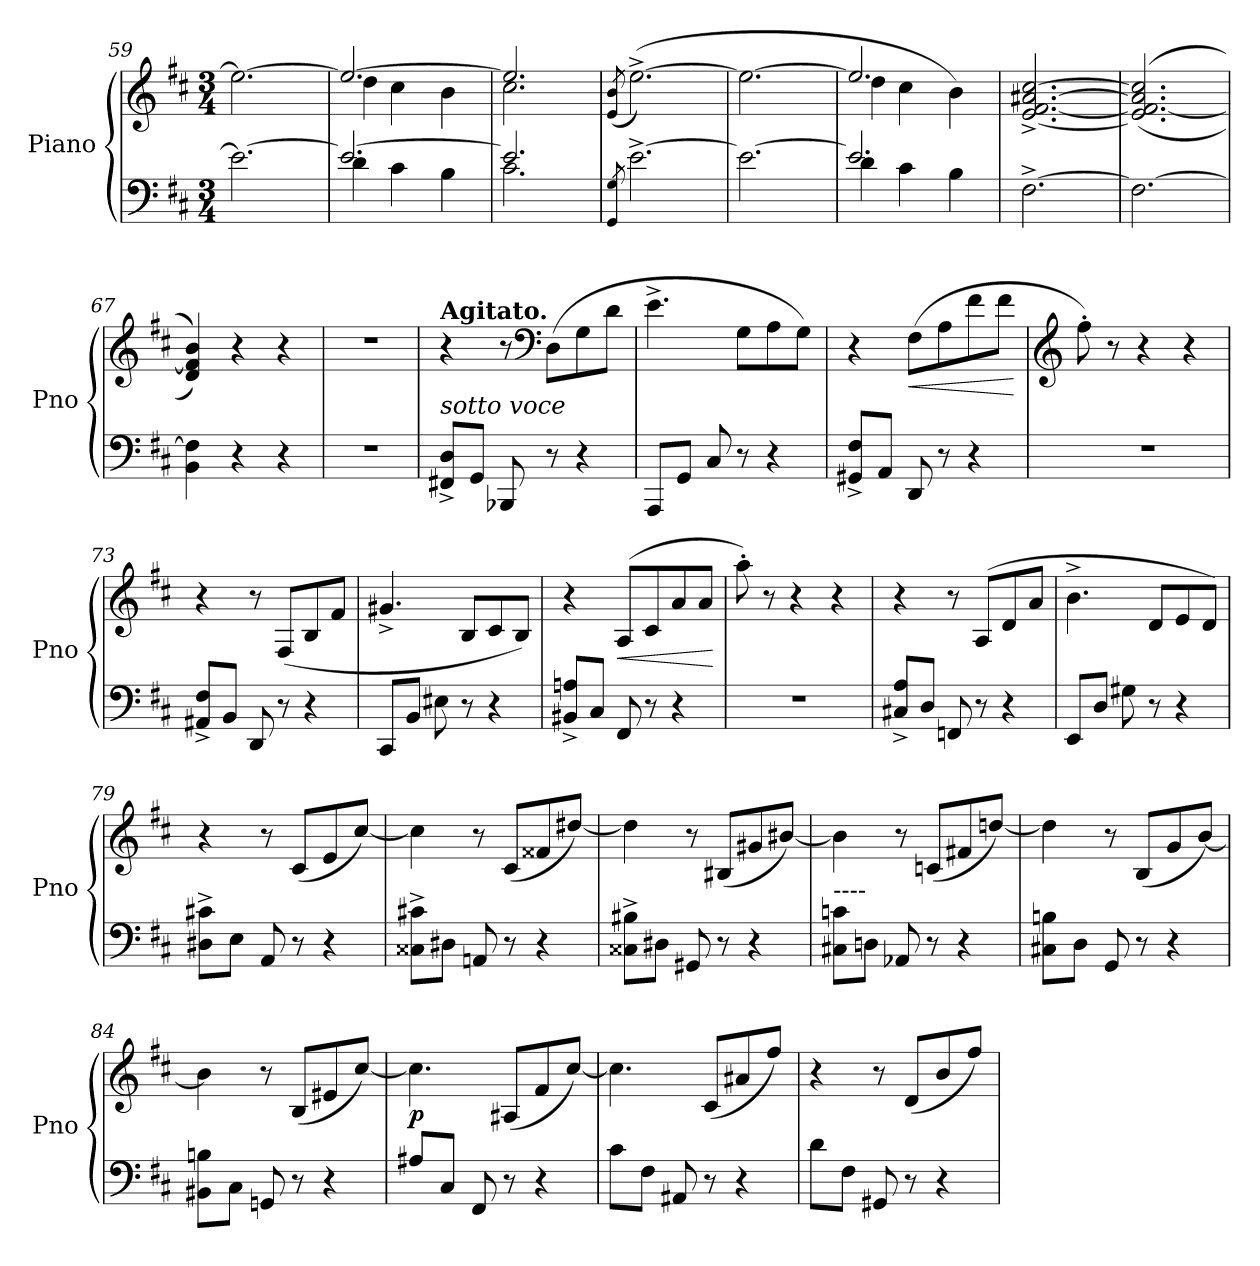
**kern	**kern	**dynam
*part1	*part1	*part1
*staff2	*staff1	*staff1/2
*I"Piano	*	*
*I'Pno	*	*
*clefF4	*clefG2	*
*k[f#c#]	*k[f#c#]	*
*M3/4	*M3/4	*
=59	=59	=59
2.e\_	2.ee\_	.
=60	=60	=60
*^	*^	*
2.e/_	4d\	2.ee/_	4dd\	.
.	4c#\	.	4cc#\	.
.	4B\	.	4b\	.
=61	=61	=61	=61	=61
2.e/]	2.c#\	2.ee/]	2.cc#\	.
*v	*v	*	*	*
*	*v	*v	*
=62	=62	=62
8qGG/ 8qG/	(>8qe/ 8qb/	.
[2.e^\	([2.ee^\)	.
=63	=63	=63
2.e\_	2.ee\_	.
=64	=64	=64
*^	*^	*
2.e/]	4d\	2.ee/]	4dd\	.
.	4c#\	.	4cc#\	.
.	4B\	.	4b\)	.
*v	*v	*	*	*
*	*v	*v	*
=65	=65	=65
[2.F#^\	[2.e/^ [2.f#/^ [2.a#X/^ [2.cc#/^	.
=66	=66	=66
2.F#\_	((2.e/] 2.f#/_ 2.a#/] 2.cc#/]	.
=67	=67	=67
4BB\ 4F#\]	4d/ 4f#/] 4b/))	.
4r	4r	.
4r	4r	.
=68	=68	=68
2.r	2.r	.
!!LO:LB:g=z
=69	=69	=69
!	!LO:TX:a:B:t=Agitato.	!
!LO:TX:a:i:t=sotto voce	!	!
8FF#X/^ 8D/^L	4r	.
8GG/J	.	.
8BBB-X/	8r	.
*	*clefF4	*
8r	(8D\L	.
4r	8G\	.
.	8d\J	.
=70	=70	=70
8AAA/L	4.e^\	.
8GG/J	.	.
8C#/	.	.
8r	8G\L	.
4r	8A\	.
.	8G\J)	.
=71	=71	=71
8GG#X/^ 8F#/^L	4r	.
8AA/J	.	.
!	!	!LO:HP:b
8DD/	(8F#\L	<
8r	8A\	.
4r	8f#\	.
.	8f#\J	.
.	.	[
=72	=72	=72
*	*clefG2	*
2.r	8ff#'\)	.
.	8r	.
.	4r	.
.	4r	.
=73	=73	=73
8AA#X/^ 8F#/^L	4r	.
!	!	!LO:DY:a=2
8BB/J	.	other-dynamics
8DD/	8r	.
8r	(8F#/L	.
4r	8B/	.
.	8f#/J	.
=74	=74	=74
8CC#/L	4.g#X^/	.
8BB/J	.	.
8E#X\	.	.
8r	8B/L	.
4r	8c#/	.
.	8B/J)	.
!!LO:PB:g=z
=75	=75	=75
8BB#X/^ 8An/^L	4r	.
8C#/J	.	.
!	!	!LO:HP:b
8FF#/	(>8A/L	<
8r	8c#/	.
4r	8a/	.
.	8a/J	.
.	.	[
!!LO:PB:g=z
=76	=76	=76
2.r	8aa'\)	.
.	8r	.
.	4r	.
.	4r	.
=77	=77	=77
8C#X/^ 8A/^L	4r	.
8D/J	.	.
!	!	!LO:DY:a=2
8FFn/	8r	other-dynamics
8r	(8A/L	.
4r	8d/	.
.	8a/J	.
=78	=78	=78
8EE/L	4.b^\	.
8D/J	.	.
8G#X\	.	.
8r	8d/L	.
4r	8e/	.
.	8d/J)	.
=79	=79	=79
8D#X\^ 8c#X\^L	4r	.
8E\J	.	.
8AA/	8r	.
8r	(8c#/L	.
4r	8e/	.
.	[8cc#/J)	.
=80	=80	=80
8C##X\^ 8c#X\^L	4cc#\]	.
8D#X\J	.	.
8AAn/	8r	.
!	!	!LO:DY:b
8r	(8c#/L	other-dynamics
4r	8f##X/	.
.	[8dd#X/J)	.
=81	=81	=81
8C##X\^ 8B#X\^L	4dd#\]	.
8D#X\J	.	.
8GG#X/	8r	.
8r	(8B#X/L	.
4r	8g#X/	.
.	[8b#X/J)	.
!!LO:PB:g=z
=82	=82	=82
!LO:TX:a:t=----	!	!
8C#X\ 8cn\L	4b#\]	.
8Dn\J	.	.
8AA-X/	8r	.
8r	(8cn/L	.
4r	8f#X/	.
.	[8ddn/J)	.
=83	=83	=83
8C#X\ 8Bn\L	4ddn\]	.
8D\J	.	.
8GG/	8r	.
8r	(8B/L	.
4r	8g/	.
.	[8b/J)	.
=84	=84	=84
8BB#X\ 8Bn\L	4b\]	.
8C#\J	.	.
8GGn/	8r	.
8r	(8B/L	.
4r	8e#X/	.
.	[8cc#/J)	.
=85	=85	=85
!	!	!LO:DY:b
8A#X/L	4.cc#\]	p
8C#/J	.	.
8FF#/	.	.
8r	(8A#X/L	.
4r	8f#/	.
.	[8cc#/J)	.
=86	=86	=86
8c#\L	4.cc#\]	.
8F#\J	.	.
8AA#X/	.	.
!	!	!LO:DY:b
8r	(8c#/L	other-dynamics
4r	8a#X/	.
.	8ff#/J)	.
!!LO:LB:g=z
=87	=87	=87
8d\L	4r	.
8F#\J	.	.
8GG#X/	8r	.
8r	(8d/L	.
4r	8b/	.
.	8ff#/J)	.
=	=	=
*-	*-	*-
